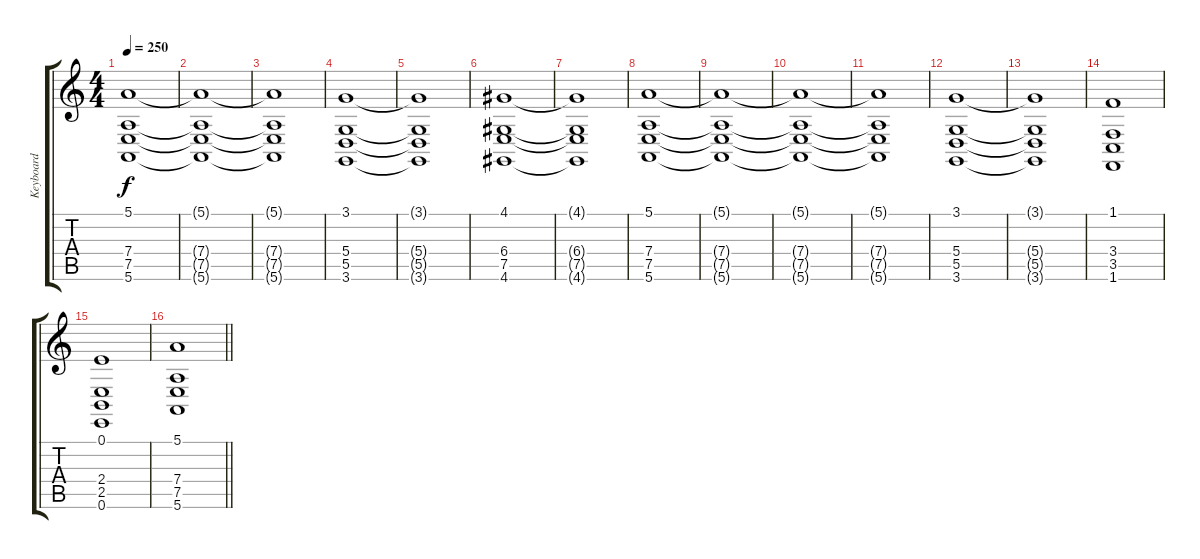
\track ("Keyboard" "Keyboard") {instrument stringensemble1}
\staff {score tabs}
\tuning (E4 B3 G3 D3 A2 E2) {hide}
\ts (4 4)
\tempo 250
\clef g2
\ks c
(5.1{t} 7.4{t} 7.5{t} 5.6{t}).1{dy f} |
(5.1{t} 7.4{t} 7.5{t} 5.6{t}).1 |
(5.1{t} 7.4{t} 7.5{t} 5.6{t}).1 |
(3.1 5.4 5.5 3.6).1 |
(3.1{t} 5.4{t} 5.5{t} 3.6{t}).1 |
(4.1 6.4 7.5 4.6).1 |
(4.1{t} 6.4{t} 7.5{t} 4.6{t}).1 |
(5.1 7.4 7.5 5.6).1 |
(5.1{t} 7.4{t} 7.5{t} 5.6{t}).1 |
(5.1{t} 7.4{t} 7.5{t} 5.6{t}).1 |
(5.1{t} 7.4{t} 7.5{t} 5.6{t}).1 |
(3.1 5.4 5.5 3.6).1 |
(3.1{t} 5.4{t} 5.5{t} 3.6{t}).1 |
(1.1 3.4 3.5 1.6).1 |
(0.1 2.4 2.5 0.6).1 |
\barLineRight lightlight
(5.1 7.4 7.5 5.6).1
